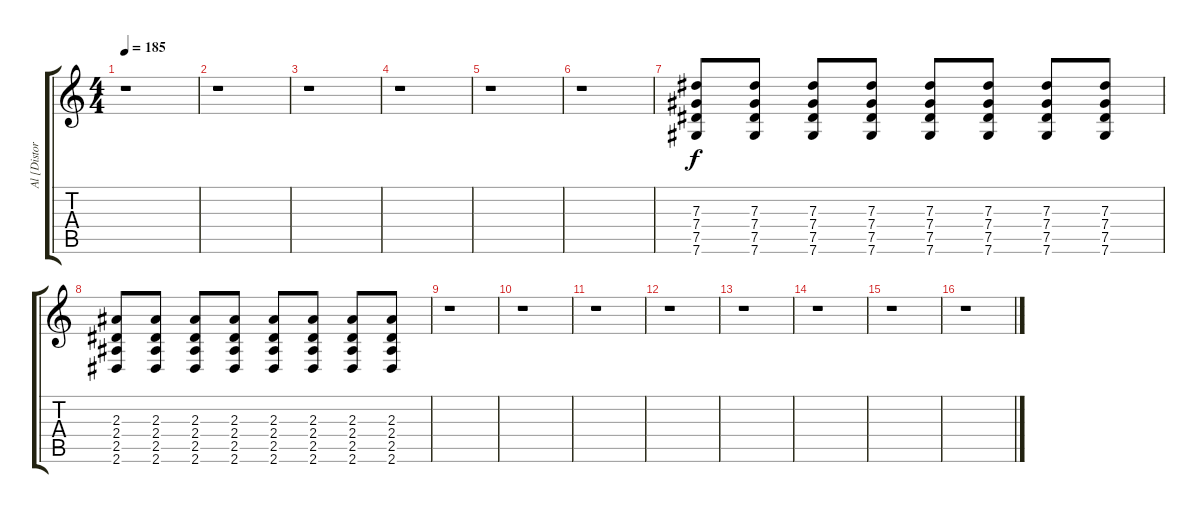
\track ("Al [Distortion]" "Al [Distor") {instrument distortionguitar}
\staff {score tabs}
\tuning (F4 C4 Ab3 Db3 Ab2 Db2) {hide}
\ts (4 4)
\tempo 185
\clef g2
\ks c
r.1{dy f} |
r.1 |
r.1 |
r.1 |
r.1 |
r.1 |
(7.3 7.4 7.5 7.6).8 (7.3 7.4 7.5 7.6).8 (7.3 7.4 7.5 7.6).8 (7.3 7.4 7.5 7.6).8 (7.3 7.4 7.5 7.6).8 (7.3 7.4 7.5 7.6).8 (7.3 7.4 7.5 7.6).8 (7.3 7.4 7.5 7.6).8 |
(2.3 2.4 2.5 2.6).8 (2.3 2.4 2.5 2.6).8 (2.3 2.4 2.5 2.6).8 (2.3 2.4 2.5 2.6).8 (2.3 2.4 2.5 2.6).8 (2.3 2.4 2.5 2.6).8 (2.3 2.4 2.5 2.6).8 (2.3 2.4 2.5 2.6).8 |
r.1 |
r.1 |
r.1 |
r.1 |
r.1 |
r.1 |
r.1 |
r.1
